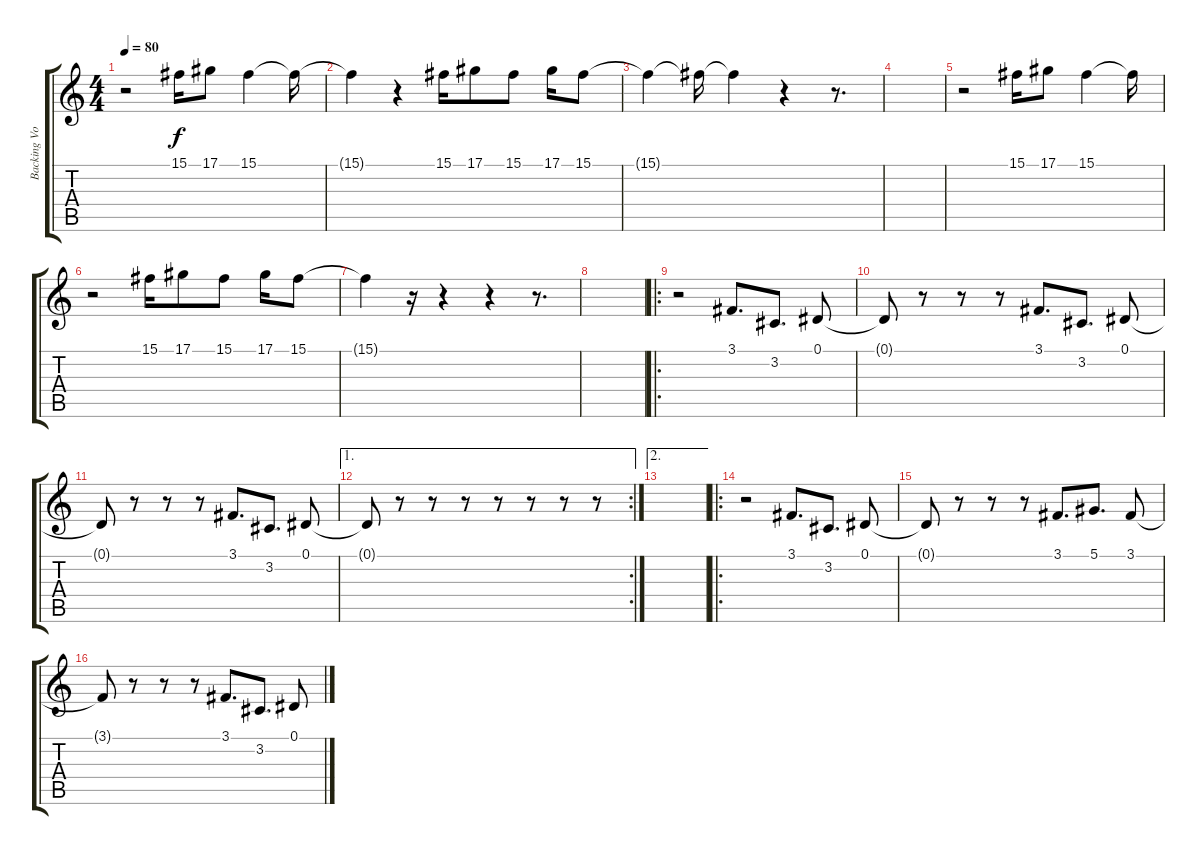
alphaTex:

\track ("Backing Vox" "Backing Vo") {instrument lead3calliope}
\staff {score tabs}
\tuning (Eb4 Bb3 Gb3 Db3 Ab2 Eb2) {hide}
\ts (4 4)
\tempo 80
\clef g2
\ks c
r.2{dy f} 15.1.16 17.1.8 15.1.4 15.1{t}.16 |
15.1{t}.4 r.4 15.1.16 17.1.8 15.1.8 17.1.16 15.1.8 |
15.1{t}.4 15.1{t}.16 15.1{t}.4 r.4 r.8{d} |
|
r.2 15.1.16 17.1.8 15.1.4 15.1{t}.16 |
r.2 15.1.16 17.1.8 15.1.8 17.1.16 15.1.8 |
15.1{t}.4 r.16 r.4 r.4 r.8{d} |
|
\ro
r.2 3.1.8{d} 3.2.8{d} 0.1.8 |
0.1{t}.8 r.8 r.8 r.8 3.1.8{d} 3.2.8{d} 0.1.8 |
0.1{t}.8 r.8 r.8 r.8 3.1.8{d} 3.2.8{d} 0.1.8 |
\ae 1
\rc 2
0.1{t}.8 r.8 r.8 r.8 r.8 r.8 r.8 r.8 |
\ae 2
|
\ro
r.2 3.1.8{d} 3.2.8{d} 0.1.8 |
0.1{t}.8 r.8 r.8 r.8 3.1.8{d} 5.1.8{d} 3.1.8 |
3.1{t}.8 r.8 r.8 r.8 3.1.8{d} 3.2.8{d} 0.1.8
